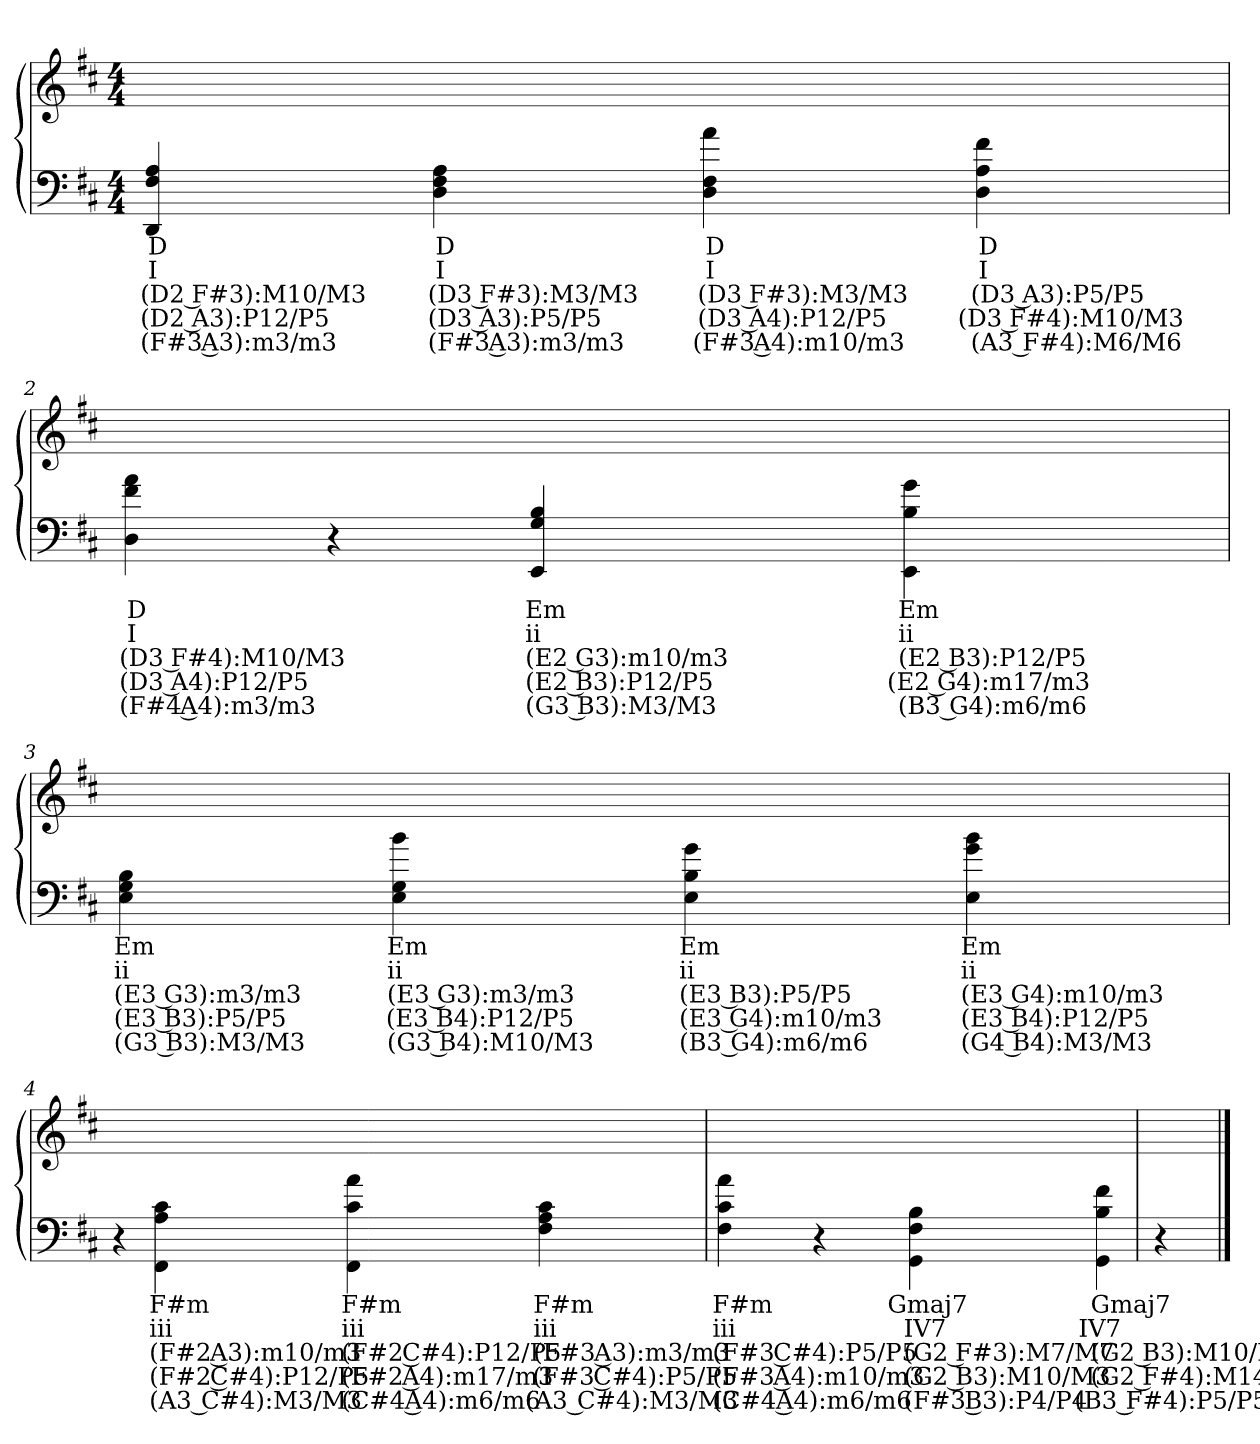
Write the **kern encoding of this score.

**kern	**text	**text	**text	**text	**text	**kern
*part2	*part2	*part2	*part2	*part2	*part2	*part1
*staff2	*staff2	*staff2	*staff2	*staff2	*staff2	*staff1
*clefF4	*	*	*	*	*	*clefG2
*k[f#c#]	*	*	*	*	*	*k[f#c#]
*D:	*	*	*	*	*	*D:
*M4/4	*	*	*	*	*	*M4/4
*MM60	*	*	*	*	*	*MM60
=1	=1	=1	=1	=1	=1	=1
4DD 4F# 4A	D	I	(D2 F#3):M10/M3	(D2 A3):P12/P5	(F#3 A3):m3/m3	1ryy
4D 4F# 4A	D	I	(D3 F#3):M3/M3	(D3 A3):P5/P5	(F#3 A3):m3/m3	.
4D 4F# 4a	D	I	(D3 F#3):M3/M3	(D3 A4):P12/P5	(F#3 A4):m10/m3	.
4D 4A 4f#	D	I	(D3 A3):P5/P5	(D3 F#4):M10/M3	(A3 F#4):M6/M6	.
=2	=2	=2	=2	=2	=2	=2
4D 4f# 4a	D	I	(D3 F#4):M10/M3	(D3 A4):P12/P5	(F#4 A4):m3/m3	1ryy
4r	.	.	.	.	.	.
4EE 4G 4B	Em	ii	(E2 G3):m10/m3	(E2 B3):P12/P5	(G3 B3):M3/M3	.
4EE 4B 4g	Em	ii	(E2 B3):P12/P5	(E2 G4):m17/m3	(B3 G4):m6/m6	.
=3	=3	=3	=3	=3	=3	=3
4E 4G 4B	Em	ii	(E3 G3):m3/m3	(E3 B3):P5/P5	(G3 B3):M3/M3	1ryy
4E 4G 4b	Em	ii	(E3 G3):m3/m3	(E3 B4):P12/P5	(G3 B4):M10/M3	.
4E 4B 4g	Em	ii	(E3 B3):P5/P5	(E3 G4):m10/m3	(B3 G4):m6/m6	.
4E 4g 4b	Em	ii	(E3 G4):m10/m3	(E3 B4):P12/P5	(G4 B4):M3/M3	.
=4	=4	=4	=4	=4	=4	=4
4r	.	.	.	.	.	1ryy
4FF# 4A 4c#	F#m	iii	(F#2 A3):m10/m3	(F#2 C#4):P12/P5	(A3 C#4):M3/M3	.
4FF# 4c# 4a	F#m	iii	(F#2 C#4):P12/P5	(F#2 A4):m17/m3	(C#4 A4):m6/m6	.
4F# 4A 4c#	F#m	iii	(F#3 A3):m3/m3	(F#3 C#4):P5/P5	(A3 C#4):M3/M3	.
=5	=5	=5	=5	=5	=5	=5
4F# 4c# 4a	F#m	iii	(F#3 C#4):P5/P5	(F#3 A4):m10/m3	(C#4 A4):m6/m6	1ryy
4r	.	.	.	.	.	.
4GG 4F# 4B	Gmaj7	IV7	(G2 F#3):M7/M7	(G2 B3):M10/M3	(F#3 B3):P4/P4	.
4GG 4B 4f#	Gmaj7	IV7	(G2 B3):M10/M3	(G2 F#4):M14/M7	(B3 F#4):P5/P5	.
=6	=6	=6	=6	=6	=6	=6
4r	.	.	.	.	.	4ryy
==	==	==	==	==	==	==
*-	*-	*-	*-	*-	*-	*-
